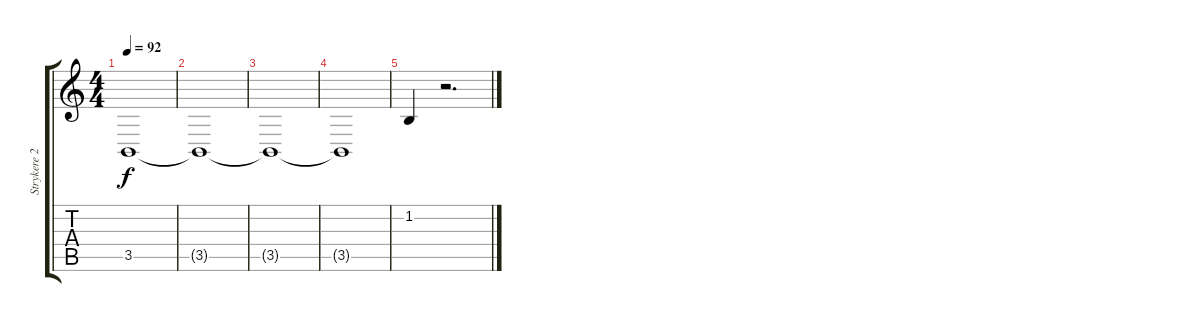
\track ("Strykere 2" "Strykere 2") {instrument stringensemble1}
\staff {score tabs}
\tuning (Eb4 Bb3 Gb3 Db3 Ab2 Eb2) {hide}
\ts (4 4)
\tempo 92
\clef g2
\ks c
3.5{t}.1{dy f} |
3.5{t}.1 |
3.5{t}.1 |
3.5{t}.1 |
1.2.4 r.2{d}
